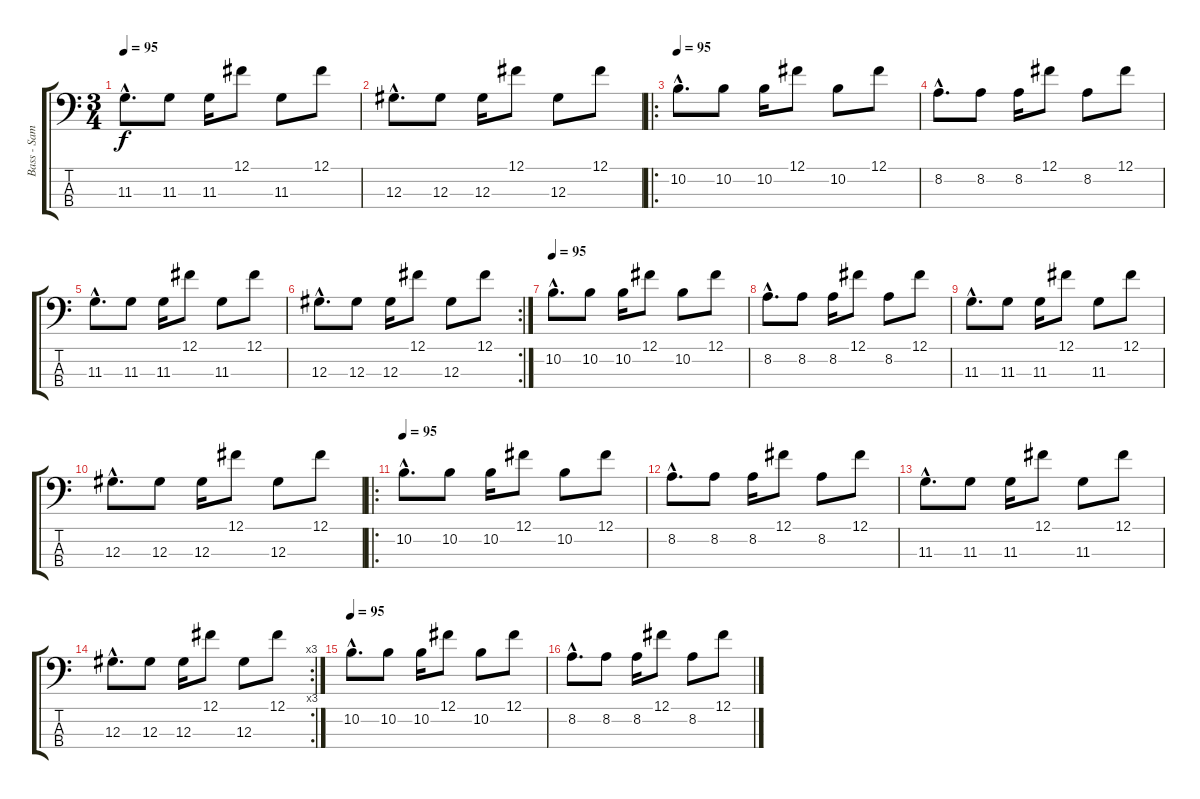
\track ("Bass - Sam" "Bass - Sam") {instrument electricbassfinger}
\staff {score tabs}
\tuning (Gb2 Db2 Ab1 Db1) {hide}
\ts (3 4)
\tempo 95
\clef f4
\ks c
11.3{hac}.8{d dy f} 11.3.8 11.3.16 12.1.8 11.3.8 12.1.8 |
12.3{hac}.8{d} 12.3.8 12.3.16 12.1.8 12.3.8 12.1.8 |
\ro
\tempo 95
10.2{hac}.8{d} 10.2.8 10.2.16 12.1.8 10.2.8 12.1.8 |
8.2{hac}.8{d} 8.2.8 8.2.16 12.1.8 8.2.8 12.1.8 |
11.3{hac}.8{d} 11.3.8 11.3.16 12.1.8 11.3.8 12.1.8 |
\rc 2
12.3{hac}.8{d} 12.3.8 12.3.16 12.1.8 12.3.8 12.1.8 |
\tempo 95
10.2{hac}.8{d} 10.2.8 10.2.16 12.1.8 10.2.8 12.1.8 |
8.2{hac}.8{d} 8.2.8 8.2.16 12.1.8 8.2.8 12.1.8 |
11.3{hac}.8{d} 11.3.8 11.3.16 12.1.8 11.3.8 12.1.8 |
12.3{hac}.8{d} 12.3.8 12.3.16 12.1.8 12.3.8 12.1.8 |
\ro
\tempo 95
10.2{hac}.8{d} 10.2.8 10.2.16 12.1.8 10.2.8 12.1.8 |
8.2{hac}.8{d} 8.2.8 8.2.16 12.1.8 8.2.8 12.1.8 |
11.3{hac}.8{d} 11.3.8 11.3.16 12.1.8 11.3.8 12.1.8 |
\rc 3
12.3{hac}.8{d} 12.3.8 12.3.16 12.1.8 12.3.8 12.1.8 |
\tempo 95
10.2{hac}.8{d} 10.2.8 10.2.16 12.1.8 10.2.8 12.1.8 |
8.2{hac}.8{d} 8.2.8 8.2.16 12.1.8 8.2.8 12.1.8
